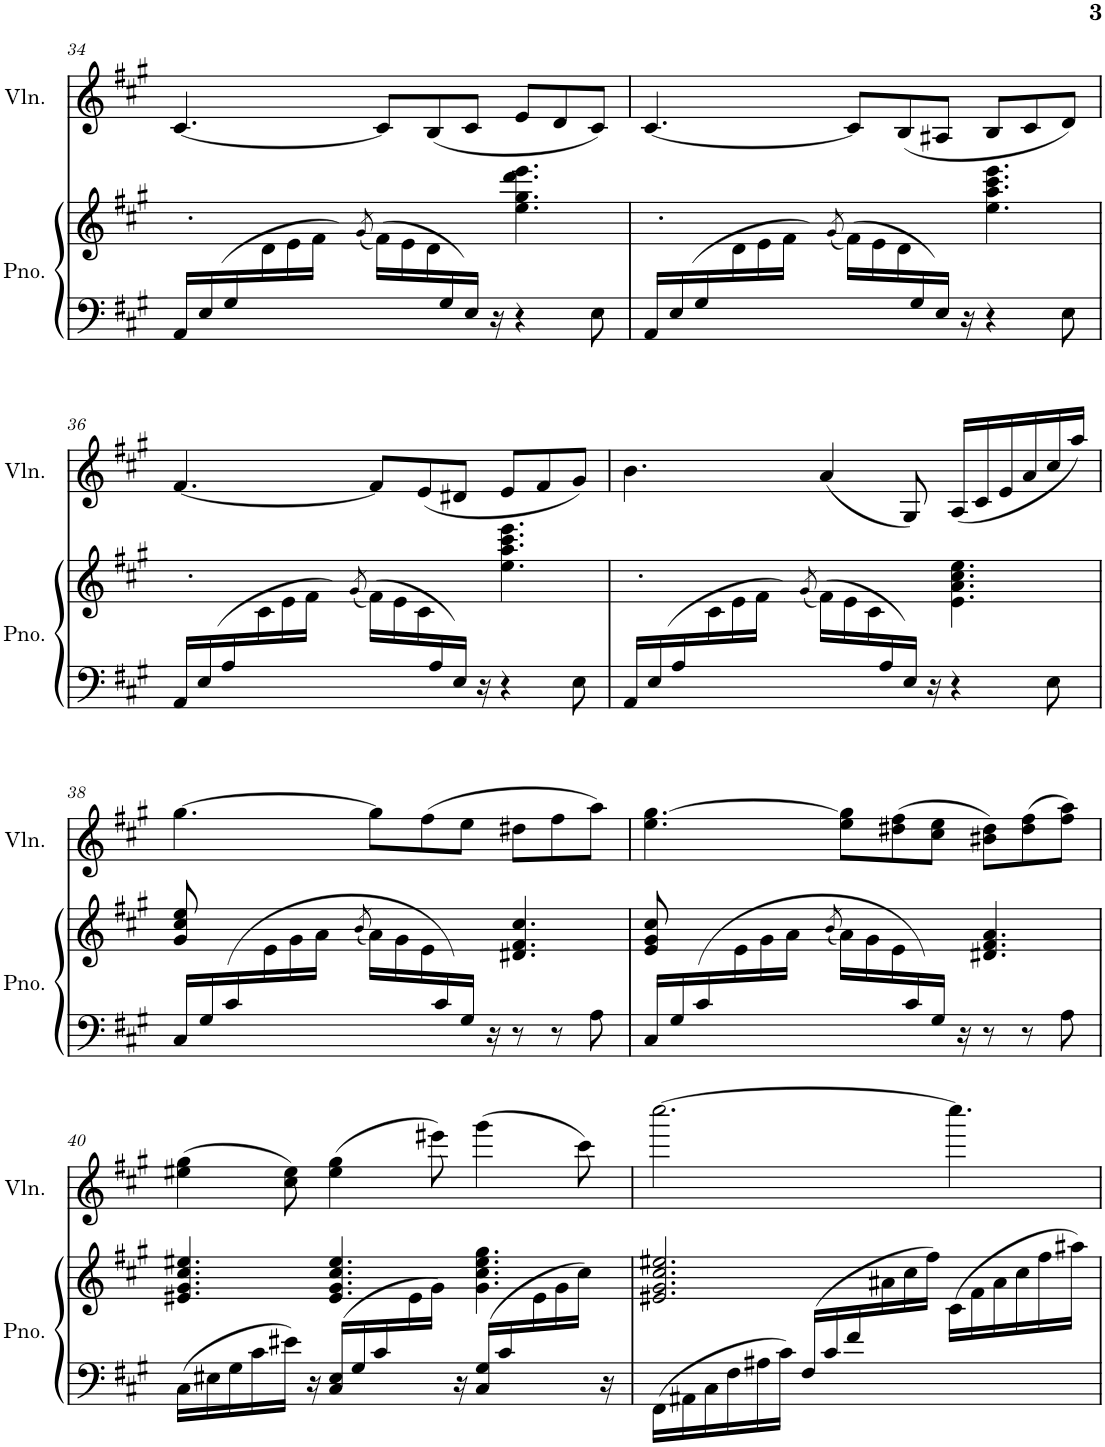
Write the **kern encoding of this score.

**kern	**kern	**kern
*part2	*part2	*part1
*staff3	*staff2	*staff1
*I"Piano	*	*I"Violin
*I'Pno.	*	*I'Vln.
!!LO:PB:g=z
*clefF4	*clefG2	*clefG2
*k[f#c#g#]	*k[f#c#g#]	*k[f#c#g#]
*M9/8	*M9/8	*M9/8
=34	=34	=34
*	*^	*
16AA/LL	4.ryy	8.ryy	[4.c#/
16E/	.	.	.
16G#/	.	.	.
4.ryy	.	(16d\	.
.	.	16e\	.
.	.	16f#\JJ	.
.	.	(8qg#/)	.
.	4ryy	(16f#\LL)	8c#/L]
.	.	16e\	.
.	.	16d\)	(8B/
16G#/	.	2ryy	.
16E/JJ	8ryy	.	8c#/J
16r	.	.	.
4r	4.ee\ 4.gg#\ 4.ddd\ 4.eee\	.	8e/L
.	.	.	8d/
8E\	.	.	8c#/J)
.	.	16ryy	.
=35	=35	=35	=35
16AA/LL	4.ryy	8.ryy	[4.c#/
16E/	.	.	.
16G#/	.	.	.
4.ryy	.	(16d\	.
.	.	16e\	.
.	.	16f#\JJ	.
.	.	(8qg#/)	.
.	4ryy	(16f#\LL)	8c#/L]
.	.	16e\	.
.	.	16d\)	(8B/
16G#/	.	2ryy	.
16E/JJ	8ryy	.	8A#X/J
16r	.	.	.
4r	4.ee\ 4.aa\ 4.ccc#\ 4.eee\	.	8B/L
.	.	.	8c#/
8E\	.	.	8d/J)
.	.	16ryy	.
!!LO:LB:g=z
=36	=36	=36	=36
16AA/LL	4.ryy	8.ryy	[4.f#/
16E/	.	.	.
16A/	.	.	.
4.ryy	.	(16c#\	.
.	.	16e\	.
.	.	16f#\JJ	.
.	.	(8qg#/)	.
.	4ryy	(16f#\LL)	8f#/L]
.	.	16e\	.
.	.	16c#\)	(8e/
16A/	.	2ryy	.
16E/JJ	8ryy	.	8d#X/J
16r	.	.	.
4r	4.ee\ 4.aa\ 4.ccc#\ 4.eee\	.	8e/L
.	.	.	8f#/
8E\	.	.	8g#/J)
.	.	16ryy	.
=37	=37	=37	=37
16AA/LL	4.ryy	8.ryy	4.b\
16E/	.	.	.
16A/	.	.	.
4.ryy	.	(16c#\	.
.	.	16e\	.
.	.	16f#\JJ	.
.	.	(8qg#/)	.
.	4ryy	(16f#\LL)	(4a/
.	.	16e\	.
.	.	16c#\)	.
16A/	.	2ryy	.
16E/JJ	8ryy	.	8G#/)
16r	.	.	.
4r	4.e\ 4.a\ 4.cc#\ 4.ee\	.	(16A/LL
.	.	.	16c#/
.	.	.	16e/
.	.	.	16a/
8E\	.	.	16cc#/
.	.	16ryy	16aa/JJ)
!!LO:LB:g=z
=38	=38	=38	=38
16C#/LL	8g#/ 8cc#/ 8ee/	8.ryy	[4.gg#\
16G#/	.	.	.
16c#/	8ryy	.	.
4.ryy	.	(16e\	.
.	8ryy	16g#\	.
.	.	16a\JJ	.
.	.	(8qb/	.
.	4ryy	16a\LL)	8gg#\L]
.	.	16g#\	.
.	.	16e\)	(8ff#\
16c#/	.	2ryy	.
16G#/JJ	8ryy	.	8ee\J
16r	.	.	.
8r	4.d#X/ 4.f#/ 4.cc#/	.	8dd#X\L
8r	.	.	8ff#\
8A\	.	.	8aa\J)
.	.	16ryy	.
=39	=39	=39	=39
16C#/LL	8e/ 8g#/ 8cc#/	8.ryy	4.ee\ [4.gg#\
16G#/	.	.	.
16c#/	8ryy	.	.
4.ryy	.	(16e\	.
.	8ryy	16g#\	.
.	.	16a\JJ	.
.	.	(8qb/	.
.	4ryy	16a\LL)	8ee\ 8gg#\]L
.	.	16g#\	.
.	.	16e\)	(8dd#X\ 8ff#\
16c#/	.	2ryy	.
16G#/JJ	8ryy	.	8cc#\ 8ee\J
16r	.	.	.
8r	4.d#X/ 4.f#/ 4.a/	.	8b#X\ 8dd#\L)
8r	.	.	(8dd#\ 8ff#\
8A\	.	.	8ff#\ 8aa\J)
.	.	16ryy	.
!!LO:LB:g=z
=40	=40	=40	=40
16C#\LL	4.e#X/ 4.g#/ 4.cc#/ 4.ee#X/	16ryy	(4ee#X\ 4gg#\
*	*v	*v	*
16E#X\	.	.
16G#\	.	.
16c#\	.	.
16e#X\JJ	.	8cc#\ 8ee#\)
16r	.	.
(16C#/ 16E#/LL	4.e#/ 4.g#/ 4.cc#/ 4.ee#/	(4ee#\ 4gg#\
16G#/	.	.
16c#/	.	.
*	*^	*
8ryy	.	16e#\	.
.	.	16g#\JJ)	8eee#X\)
16r	.	8.ryy	.
(16C#/ 16G#/LL	4.g#\ 4.cc#\ 4.ee#\ 4.gg#\	.	(4ggg#\
16c#/	.	.	.
8.ryy	.	16e#\	.
.	.	16g#\	.
.	.	16cc#\JJ)	8ccc#\)
16r	.	16ryy	.
=41	=41	=41	=41
16FF#\LL	2.e#X/ 2.g#/ 2.cc#/ 2.ee#X/	16ryy	[2.cccc#\
*	*v	*v	*
16AA#X\	.	.
16C#\	.	.
16F#\	.	.
16A#X\	.	.
16c#\JJ	.	.
(16F#/LL	.	.
16c#/	.	.
16f#/	.	.
*	*^	*
2ryy	.	16a#X\	.
.	.	16cc#\	.
.	.	16ff#\JJ)	.
.	4ryy	(16c#\LL	4.cccc#\]
.	.	16f#\	.
.	.	16a#\	.
.	.	16cc#\	.
.	8ryy	16ff#\	.
16ryy	.	16aa#X\JJ)	.
*	*v	*v	*
=	=	=
*-	*-	*-
